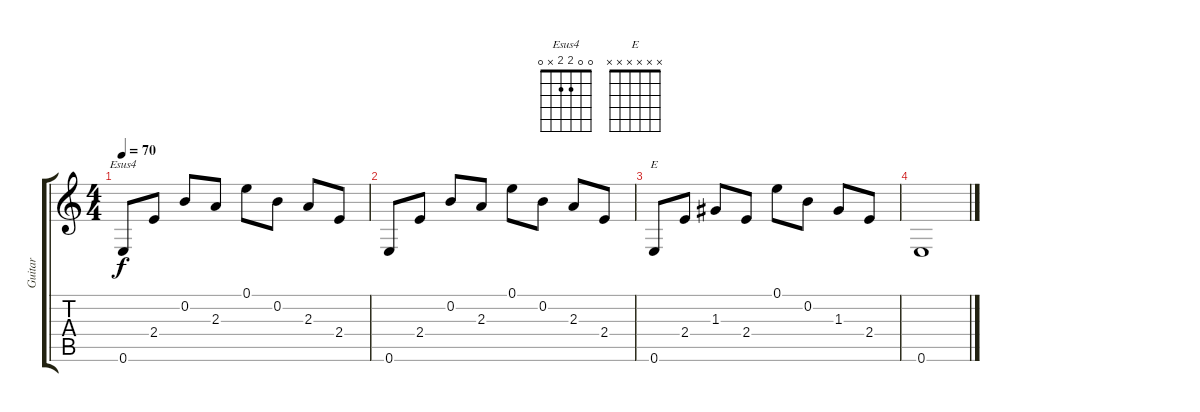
\track ("Guitar" "Guitar") {instrument acousticguitarnylon}
\staff {score tabs}
\tuning (E4 B3 G3 D3 A2 E2) {hide}
\chord ("Esus4" 0 0 2 2 x 0)
\chord ("E" x x x x x x) {firstfret 0}
\ts (4 4)
\tempo 70
\clef g2
\ks c
0.6.8{ch "Esus4" dy f} 2.4.8 0.2.8 2.3.8 0.1.8 0.2.8 2.3.8 2.4.8 |
0.6.8 2.4.8 0.2.8 2.3.8 0.1.8 0.2.8 2.3.8 2.4.8 |
0.6.8{ch "E"} 2.4.8 1.3.8 2.4.8 0.1.8 0.2.8 1.3.8 2.4.8 |
0.6.1
